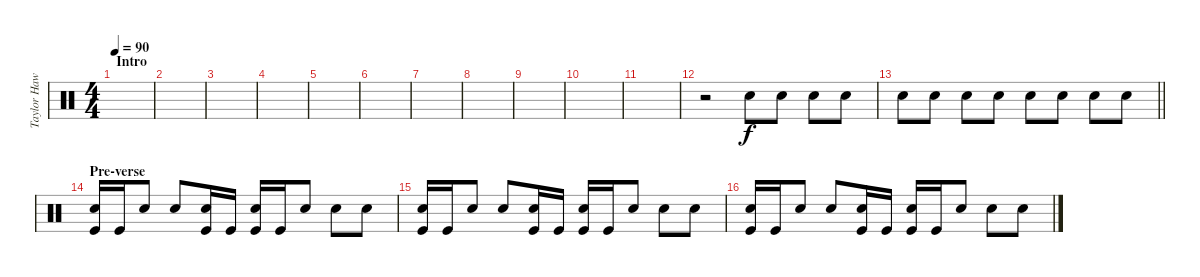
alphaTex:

\track ("Taylor Hawkins" "Taylor Haw") {instrument percussion}
\staff {score}
\articulation defaults
\ts (4 4)
\section ("" "Intro")
\tempo 90
\clef neutral
\ks c
|
|
|
|
|
|
|
|
|
|
|
r.2 "Electric Snare (hit)".8 "Electric Snare (hit)".8 "Electric Snare (hit)".8 "Electric Snare (hit)".8 |
\barLineRight lightlight "Electric Snare (hit)".8 "Electric Snare (hit)".8 "Electric Snare (hit)".8 "Electric Snare (hit)".8 "Electric Snare (hit)".8 "Electric Snare (hit)".8 "Electric Snare (hit)".8 "Electric Snare (hit)".8
|
\section ("" "Pre-verse")
("Electric Snare (hit)" "Kick (hit)").16 "Kick (hit)".16 "Electric Snare (hit)".8 "Electric Snare (hit)".8 ("Electric Snare (hit)" "Kick (hit)").16 "Kick (hit)".16 ("Electric Snare (hit)" "Kick (hit)").16 "Kick (hit)".16 "Electric Snare (hit)".8 "Electric Snare (hit)".8 "Electric Snare (hit)".8 |
("Electric Snare (hit)" "Kick (hit)").16 "Kick (hit)".16 "Electric Snare (hit)".8 "Electric Snare (hit)".8 ("Electric Snare (hit)" "Kick (hit)").16 "Kick (hit)".16 ("Electric Snare (hit)" "Kick (hit)").16 "Kick (hit)".16 "Electric Snare (hit)".8 "Electric Snare (hit)".8 "Electric Snare (hit)".8 |
("Electric Snare (hit)" "Kick (hit)").16 "Kick (hit)".16 "Electric Snare (hit)".8 "Electric Snare (hit)".8 ("Electric Snare (hit)" "Kick (hit)").16 "Kick (hit)".16 ("Electric Snare (hit)" "Kick (hit)").16 "Kick (hit)".16 "Electric Snare (hit)".8 "Electric Snare (hit)".8 "Electric Snare (hit)".8
